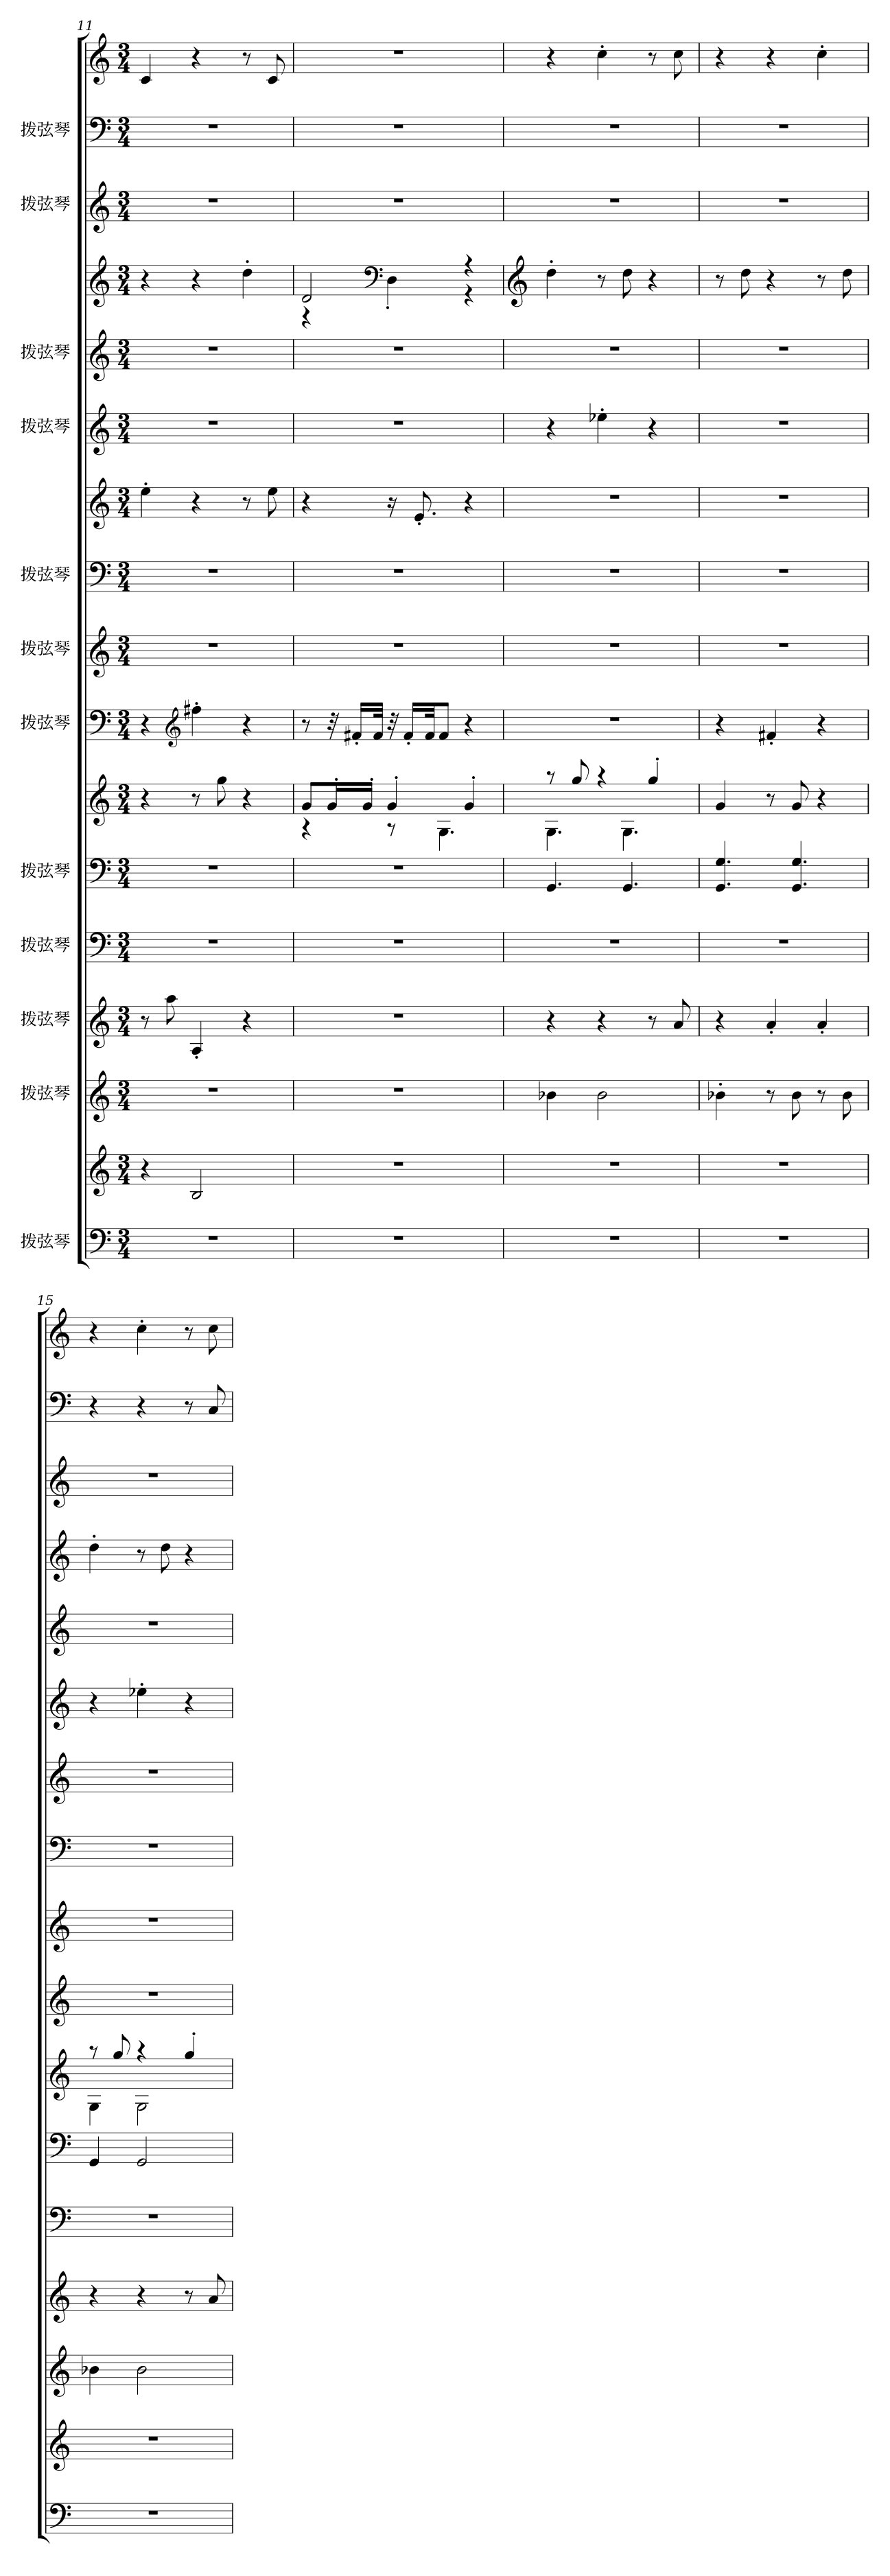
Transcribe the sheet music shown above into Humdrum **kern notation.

**kern	**kern	**kern	**kern	**kern	**kern	**kern	**kern	**kern	**kern	**kern	**kern	**kern	**kern	**kern	**kern	**kern
*part12	*part12	*part11	*part10	*part9	*part8	*part8	*part7	*part6	*part5	*part5	*part4	*part3	*part3	*part2	*part1	*part1
*staff17	*staff16	*staff15	*staff14	*staff13	*staff12	*staff11	*staff10	*staff9	*staff8	*staff7	*staff6	*staff5	*staff4	*staff3	*staff2	*staff1
*I"拨弦琴	*	*I"拨弦琴	*I"拨弦琴	*I"拨弦琴	*I"拨弦琴	*	*I"拨弦琴	*I"拨弦琴	*I"拨弦琴	*	*I"拨弦琴	*I"拨弦琴	*	*I"拨弦琴	*I"拨弦琴	*
*clefF4	*clefG2	*clefG2	*clefG2	*clefF4	*clefF4	*clefG2	*clefF4	*clefG2	*clefF4	*clefG2	*clefG2	*clefG2	*clefG2	*clefG2	*clefF4	*clefG2
*k[]	*k[]	*k[]	*k[]	*k[]	*k[]	*k[]	*k[]	*k[]	*k[]	*k[]	*k[]	*k[]	*k[]	*k[]	*k[]	*k[]
*M3/4	*M3/4	*M3/4	*M3/4	*M3/4	*M3/4	*M3/4	*M3/4	*M3/4	*M3/4	*M3/4	*M3/4	*M3/4	*M3/4	*M3/4	*M3/4	*M3/4
=11	=11	=11	=11	=11	=11	=11	=11	=11	=11	=11	=11	=11	=11	=11	=11	=11
2.r	4r	2.r	8r	2.r	2.r	4r	4r	2.r	2.r	4ee'\	2.r	2.r	4r	2.r	2.r	4c/
.	.	.	8aa\	.	.	.	.	.	.	.	.	.	.	.	.	.
*	*	*	*	*	*	*	*clefG2	*	*	*	*	*	*	*	*	*
.	2B/	.	4A'/	.	.	8r	4ff#X'\	.	.	4r	.	.	4r	.	.	4r
.	.	.	.	.	.	8gg\	.	.	.	.	.	.	.	.	.	.
.	.	.	4r	.	.	4r	4r	.	.	8r	.	.	4dd'\	.	.	8r
.	.	.	.	.	.	.	.	.	.	8ee\	.	.	.	.	.	8c/
!!LO:PB:g=z
=12	=12	=12	=12	=12	=12	=12	=12	=12	=12	=12	=12	=12	=12	=12	=12	=12
*	*	*	*	*	*	*^	*	*	*	*	*	*	*^	*	*	*
2.r	2.r	2.r	2.r	2.r	2.r	8g/L	4r	8r	2.r	2.r	4r	2.r	2.r	2d/	4r	2.r	2.r	2.r
.	.	.	.	.	.	16g'/L	.	32r	.	.	.	.	.	.	.	.	.	.
.	.	.	.	.	.	.	.	16f#X'/LL	.	.	.	.	.	.	.	.	.	.
.	.	.	.	.	.	16g'/JJ	.	.	.	.	.	.	.	.	.	.	.	.
.	.	.	.	.	.	.	.	32f#/JJk	.	.	.	.	.	.	.	.	.	.
*	*	*	*	*	*	*	*	*	*	*	*	*	*	*clefF4	*	*	*	*
.	.	.	.	.	.	4g'/	8r	32r	.	.	16r	.	.	.	4D'\	.	.	.
.	.	.	.	.	.	.	.	16f#'/LL	.	.	.	.	.	.	.	.	.	.
.	.	.	.	.	.	.	.	.	.	.	8.e'/	.	.	.	.	.	.	.
.	.	.	.	.	.	.	.	32f#/JK	.	.	.	.	.	.	.	.	.	.
.	.	.	.	.	.	.	4.G\	8f#/J	.	.	.	.	.	.	.	.	.	.
.	.	.	.	.	.	4g'/	.	4r	.	.	4r	.	.	4r	4r	.	.	.
*	*	*	*	*	*	*	*	*	*	*	*	*	*	*v	*v	*	*	*
=13	=13	=13	=13	=13	=13	=13	=13	=13	=13	=13	=13	=13	=13	=13	=13	=13	=13
*	*	*	*	*	*	*	*	*	*	*	*	*	*	*clefG2	*	*	*
2.r	2.r	4b-X\	4r	2.r	4.GG/	8r	4.G\	2.r	2.r	2.r	2.r	4r	2.r	4dd'\	2.r	2.r	4r
.	.	.	.	.	.	8gg/	.	.	.	.	.	.	.	.	.	.	.
.	.	2b-\	4r	.	.	4r	.	.	.	.	.	4ee-X'\	.	8r	.	.	4cc'\
.	.	.	.	.	4.GG/	.	4.G\	.	.	.	.	.	.	8dd\	.	.	.
.	.	.	8r	.	.	4gg'/	.	.	.	.	.	4r	.	4r	.	.	8r
.	.	.	8a/	.	.	.	.	.	.	.	.	.	.	.	.	.	8cc\
*	*	*	*	*	*	*v	*v	*	*	*	*	*	*	*	*	*	*
=14	=14	=14	=14	=14	=14	=14	=14	=14	=14	=14	=14	=14	=14	=14	=14	=14
2.r	2.r	4b-X'\	4r	2.r	4.GG/ 4.G/	4g/	4r	2.r	2.r	2.r	2.r	2.r	8r	2.r	2.r	4r
.	.	.	.	.	.	.	.	.	.	.	.	.	8dd\	.	.	.
.	.	8r	4a'/	.	.	8r	4f#X'/	.	.	.	.	.	4r	.	.	4r
.	.	8b-\	.	.	4.GG/ 4.G/	8g/	.	.	.	.	.	.	.	.	.	.
.	.	8r	4a'/	.	.	4r	4r	.	.	.	.	.	8r	.	.	4cc'\
.	.	8b-\	.	.	.	.	.	.	.	.	.	.	8dd\	.	.	.
=15	=15	=15	=15	=15	=15	=15	=15	=15	=15	=15	=15	=15	=15	=15	=15	=15
*	*	*	*	*	*	*^	*	*	*	*	*	*	*	*	*	*
2.r	2.r	4b-X\	4r	2.r	4GG/	8r	4G\	2.r	2.r	2.r	2.r	4r	2.r	4dd'\	2.r	4r	4r
.	.	.	.	.	.	8gg/	.	.	.	.	.	.	.	.	.	.	.
.	.	2b-\	4r	.	2GG/	4r	2G\	.	.	.	.	4ee-X'\	.	8r	.	4r	4cc'\
.	.	.	.	.	.	.	.	.	.	.	.	.	.	8dd\	.	.	.
.	.	.	8r	.	.	4gg'/	.	.	.	.	.	4r	.	4r	.	8r	8r
.	.	.	8a/	.	.	.	.	.	.	.	.	.	.	.	.	8C/	8cc\
*	*	*	*	*	*	*v	*v	*	*	*	*	*	*	*	*	*	*
=	=	=	=	=	=	=	=	=	=	=	=	=	=	=	=	=
*-	*-	*-	*-	*-	*-	*-	*-	*-	*-	*-	*-	*-	*-	*-	*-	*-
